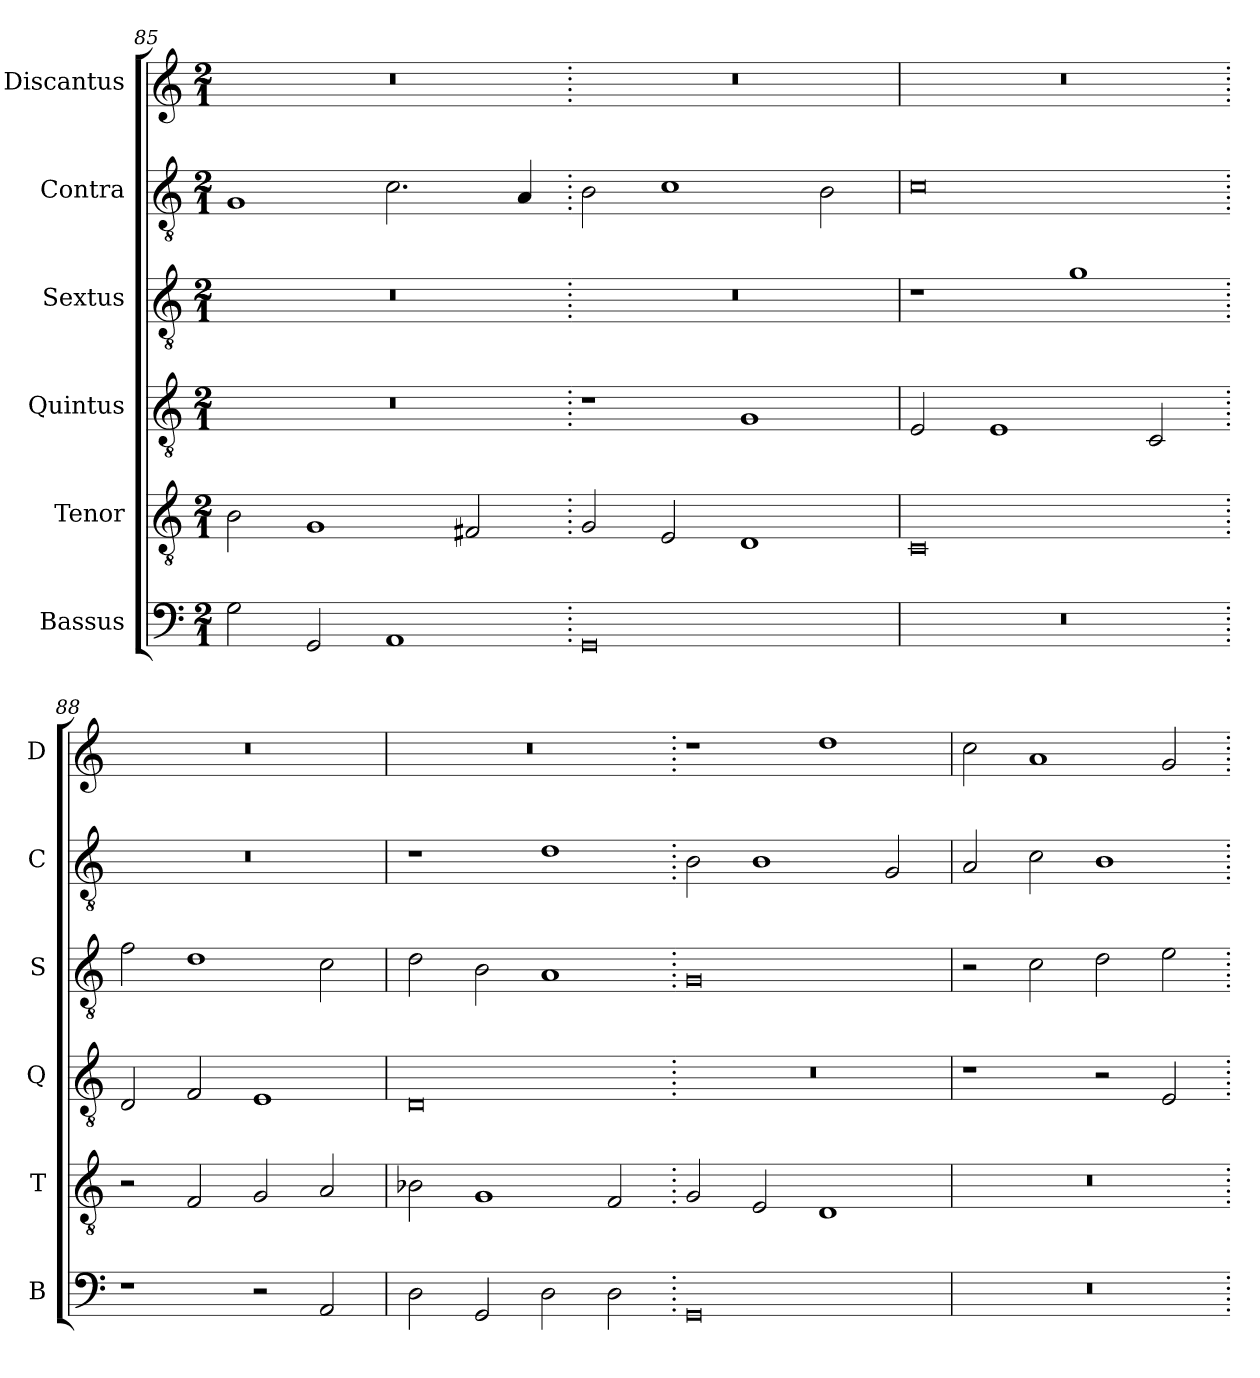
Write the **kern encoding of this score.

**kern	**kern	**kern	**kern	**kern	**kern
*part6	*part5	*part4	*part3	*part2	*part1
*staff6	*staff5	*staff4	*staff3	*staff2	*staff1
*I"Bassus	*I"Tenor	*I"Quintus	*I"Sextus	*I"Contra	*I"Discantus
*I'B	*I'T	*I'Q	*I'S	*I'C	*I'D
*clefF4	*clefGv2	*clefGv2	*clefGv2	*clefGv2	*clefG2
*k[]	*k[]	*k[]	*k[]	*k[]	*k[]
*M2/1	*M2/1	*M2/1	*M2/1	*M2/1	*M2/1
=85	=85	=85	=85	=85	=85
2G\	2B\	0r	0r	1G	0r
2GG/	1G	.	.	.	.
1AA	.	.	.	2.c\	.
.	2F#X/	.	.	.	.
.	.	.	.	4A/	.
=86.	=86.	=86.	=86.	=86.	=86.
0GG	2G/	1r	0r	2B\	0r
.	2E/	.	.	1c	.
.	1D	1G	.	.	.
.	.	.	.	2B\	.
=87	=87	=87	=87	=87	=87
0r	0C	2E/	1r	0c	0r
.	.	1E	.	.	.
.	.	.	1g	.	.
.	.	2C/	.	.	.
=88.	=88.	=88.	=88.	=88.	=88.
1r	2r	2D/	2f\	0r	0r
.	2F/	2F/	1d	.	.
2r	2G/	1E	.	.	.
2AA/	2A/	.	2c\	.	.
=89	=89	=89	=89	=89	=89
2D\	2B-X\	0D	2d\	1r	0r
2GG/	1G	.	2B\	.	.
2D\	.	.	1A	1d	.
2D\	2F/	.	.	.	.
=90.	=90.	=90.	=90.	=90.	=90.
0GG	2G/	0r	0G	2B\	1r
.	2E/	.	.	1B	.
.	1D	.	.	.	1dd
.	.	.	.	2G/	.
=91	=91	=91	=91	=91	=91
0r	0r	1r	2r	2A/	2cc\
.	.	.	2c\	2c\	1a
.	.	2r	2d\	1B	.
.	.	2E/	2e\	.	2g/
=.	=.	=.	=.	=.	=.
*-	*-	*-	*-	*-	*-
